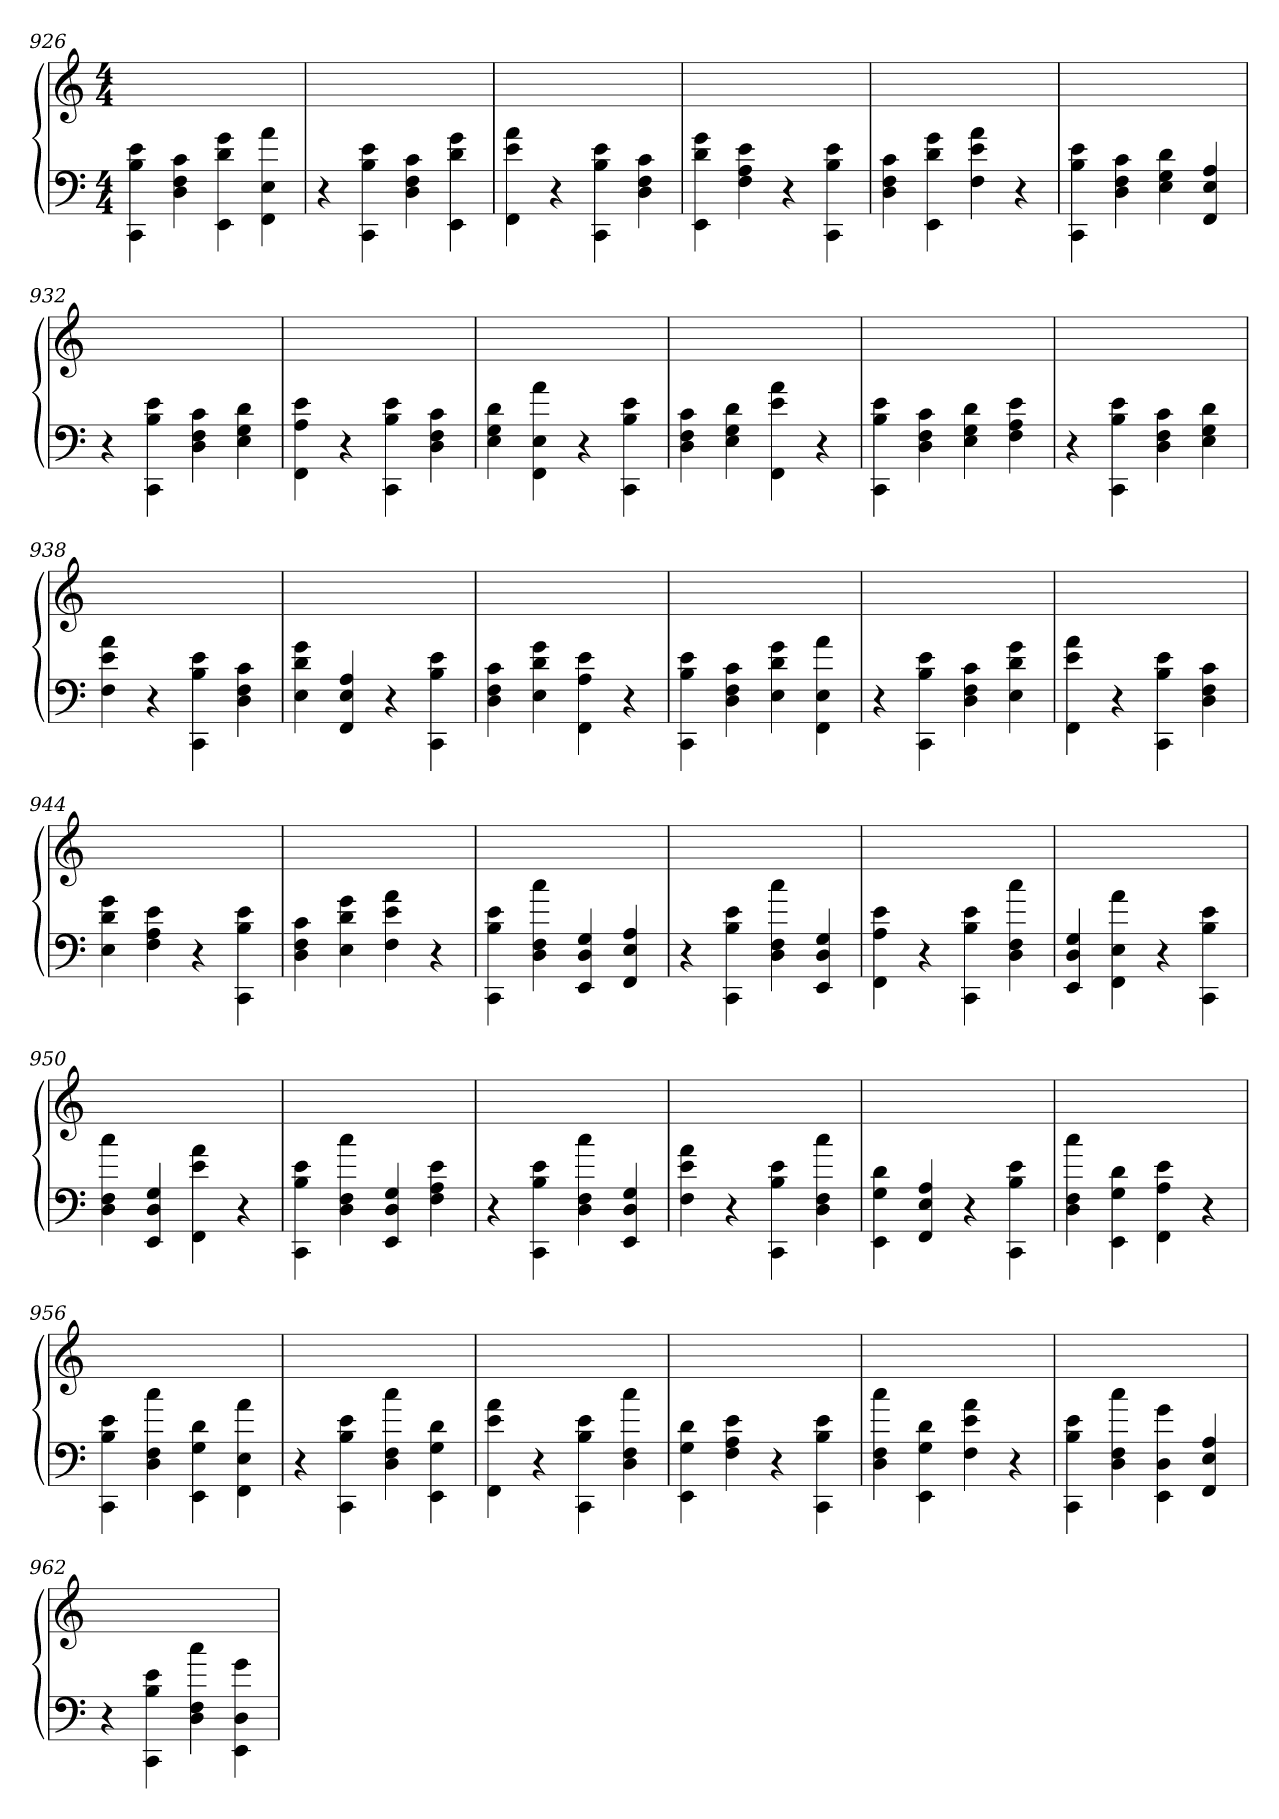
**kern	**kern
*part2	*part1
*staff2	*staff1
*clefF4	*clefG2
*k[]	*k[]
*C:	*C:
*M4/4	*M4/4
=926	=926
4CC 4B 4e	1ryy
4D 4F 4c	.
4EE 4d 4g	.
4FF 4E 4a	.
=927	=927
4r	1ryy
4CC 4B 4e	.
4D 4F 4c	.
4EE 4d 4g	.
=928	=928
4FF 4e 4a	1ryy
4r	.
4CC 4B 4e	.
4D 4F 4c	.
=929	=929
4EE 4d 4g	1ryy
4F 4A 4e	.
4r	.
4CC 4B 4e	.
=930	=930
4D 4F 4c	1ryy
4EE 4d 4g	.
4F 4e 4a	.
4r	.
=931	=931
4CC 4B 4e	1ryy
4D 4F 4c	.
4E 4G 4d	.
4FF 4E 4A	.
=932	=932
4r	1ryy
4CC 4B 4e	.
4D 4F 4c	.
4E 4G 4d	.
=933	=933
4FF 4A 4e	1ryy
4r	.
4CC 4B 4e	.
4D 4F 4c	.
=934	=934
4E 4G 4d	1ryy
4FF 4E 4a	.
4r	.
4CC 4B 4e	.
=935	=935
4D 4F 4c	1ryy
4E 4G 4d	.
4FF 4e 4a	.
4r	.
=936	=936
4CC 4B 4e	1ryy
4D 4F 4c	.
4E 4G 4d	.
4F 4A 4e	.
=937	=937
4r	1ryy
4CC 4B 4e	.
4D 4F 4c	.
4E 4G 4d	.
=938	=938
4F 4e 4a	1ryy
4r	.
4CC 4B 4e	.
4D 4F 4c	.
=939	=939
4E 4d 4g	1ryy
4FF 4E 4A	.
4r	.
4CC 4B 4e	.
=940	=940
4D 4F 4c	1ryy
4E 4d 4g	.
4FF 4A 4e	.
4r	.
=941	=941
4CC 4B 4e	1ryy
4D 4F 4c	.
4E 4d 4g	.
4FF 4E 4a	.
=942	=942
4r	1ryy
4CC 4B 4e	.
4D 4F 4c	.
4E 4d 4g	.
=943	=943
4FF 4e 4a	1ryy
4r	.
4CC 4B 4e	.
4D 4F 4c	.
=944	=944
4E 4d 4g	1ryy
4F 4A 4e	.
4r	.
4CC 4B 4e	.
=945	=945
4D 4F 4c	1ryy
4E 4d 4g	.
4F 4e 4a	.
4r	.
=946	=946
4CC 4B 4e	1ryy
4D 4F 4cc	.
4EE 4D 4G	.
4FF 4E 4A	.
=947	=947
4r	1ryy
4CC 4B 4e	.
4D 4F 4cc	.
4EE 4D 4G	.
=948	=948
4FF 4A 4e	1ryy
4r	.
4CC 4B 4e	.
4D 4F 4cc	.
=949	=949
4EE 4D 4G	1ryy
4FF 4E 4a	.
4r	.
4CC 4B 4e	.
=950	=950
4D 4F 4cc	1ryy
4EE 4D 4G	.
4FF 4e 4a	.
4r	.
=951	=951
4CC 4B 4e	1ryy
4D 4F 4cc	.
4EE 4D 4G	.
4F 4A 4e	.
=952	=952
4r	1ryy
4CC 4B 4e	.
4D 4F 4cc	.
4EE 4D 4G	.
=953	=953
4F 4e 4a	1ryy
4r	.
4CC 4B 4e	.
4D 4F 4cc	.
=954	=954
4EE 4G 4d	1ryy
4FF 4E 4A	.
4r	.
4CC 4B 4e	.
=955	=955
4D 4F 4cc	1ryy
4EE 4G 4d	.
4FF 4A 4e	.
4r	.
=956	=956
4CC 4B 4e	1ryy
4D 4F 4cc	.
4EE 4G 4d	.
4FF 4E 4a	.
=957	=957
4r	1ryy
4CC 4B 4e	.
4D 4F 4cc	.
4EE 4G 4d	.
=958	=958
4FF 4e 4a	1ryy
4r	.
4CC 4B 4e	.
4D 4F 4cc	.
=959	=959
4EE 4G 4d	1ryy
4F 4A 4e	.
4r	.
4CC 4B 4e	.
=960	=960
4D 4F 4cc	1ryy
4EE 4G 4d	.
4F 4e 4a	.
4r	.
=961	=961
4CC 4B 4e	1ryy
4D 4F 4cc	.
4EE 4D 4g	.
4FF 4E 4A	.
=962	=962
4r	1ryy
4CC 4B 4e	.
4D 4F 4cc	.
4EE 4D 4g	.
=	=
*-	*-
